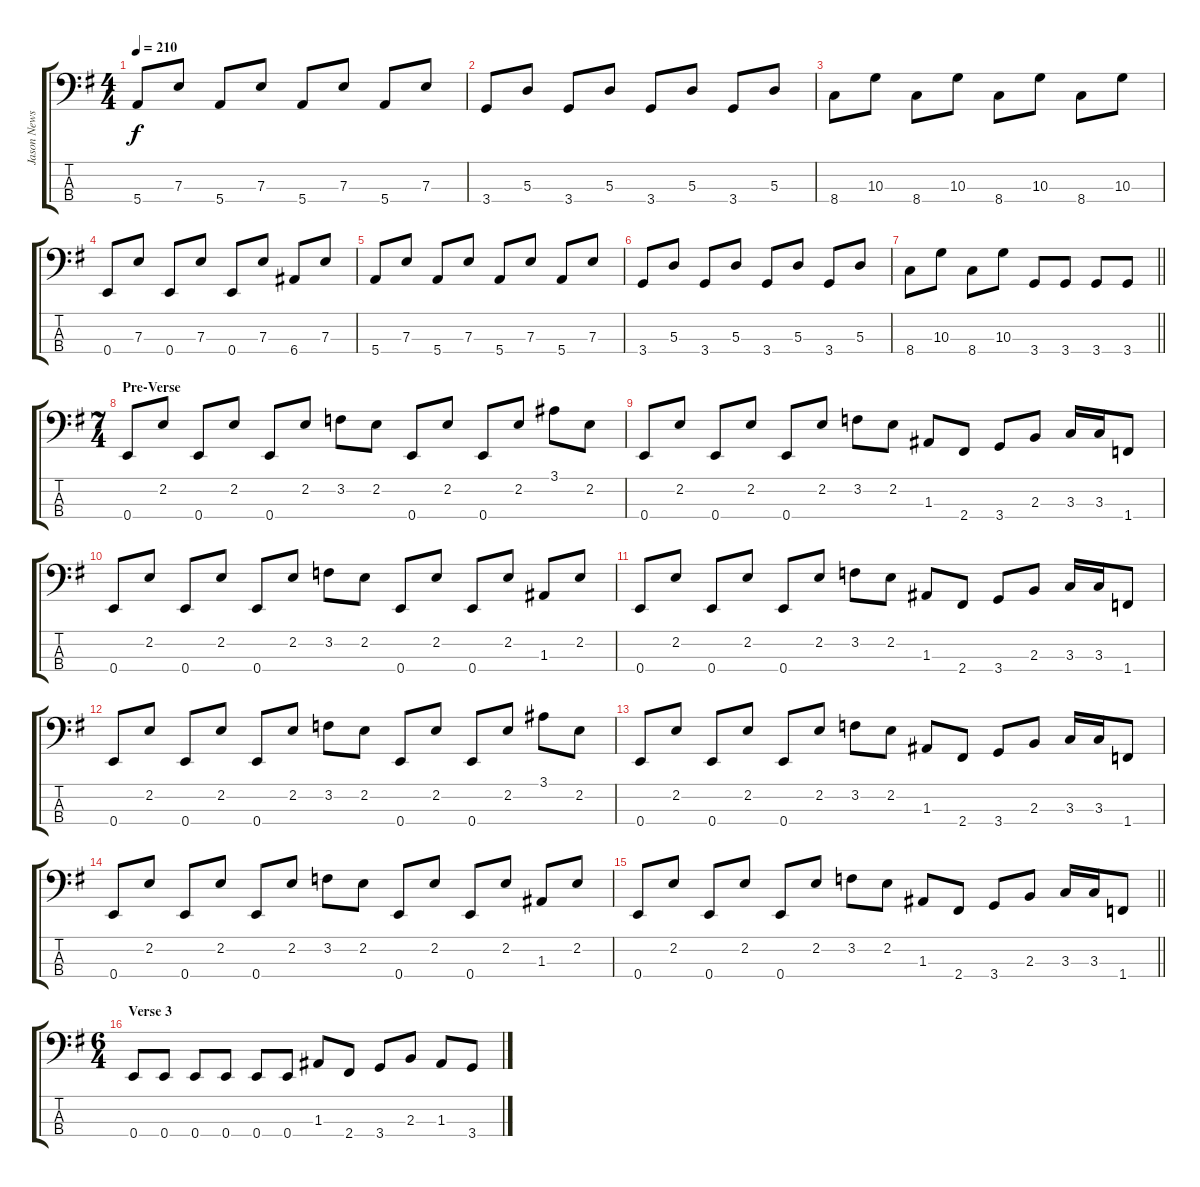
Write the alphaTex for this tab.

\track ("Jason Newsted" "Jason News") {instrument electricbassfinger}
\staff {score tabs}
\tuning (G2 D2 A1 E1) {hide}
\ts (4 4)
\tempo 210
\clef f4
\ks g
5.4.8{dy f} 7.3.8 5.4.8 7.3.8 5.4.8 7.3.8 5.4.8 7.3.8 |
3.4.8 5.3.8 3.4.8 5.3.8 3.4.8 5.3.8 3.4.8 5.3.8 |
8.4.8 10.3.8 8.4.8 10.3.8 8.4.8 10.3.8 8.4.8 10.3.8 |
0.4.8 7.3.8 0.4.8 7.3.8 0.4.8 7.3.8 6.4.8 7.3.8 |
5.4.8 7.3.8 5.4.8 7.3.8 5.4.8 7.3.8 5.4.8 7.3.8 |
3.4.8 5.3.8 3.4.8 5.3.8 3.4.8 5.3.8 3.4.8 5.3.8 |
\barLineRight lightlight
8.4.8 10.3.8 8.4.8 10.3.8 3.4.8 3.4.8 3.4.8 3.4.8 |
\ts (7 4)
\section ("" "Pre-Verse")
0.4.8 2.2.8 0.4.8 2.2.8 0.4.8 2.2.8 3.2.8 2.2.8 0.4.8 2.2.8 0.4.8 2.2.8 3.1.8 2.2.8 |
0.4.8 2.2.8 0.4.8 2.2.8 0.4.8 2.2.8 3.2.8 2.2.8 1.3.8 2.4.8 3.4.8 2.3.8 3.3.16 3.3.16 1.4.8 |
0.4.8 2.2.8 0.4.8 2.2.8 0.4.8 2.2.8 3.2.8 2.2.8 0.4.8 2.2.8 0.4.8 2.2.8 1.3.8 2.2.8 |
0.4.8 2.2.8 0.4.8 2.2.8 0.4.8 2.2.8 3.2.8 2.2.8 1.3.8 2.4.8 3.4.8 2.3.8 3.3.16 3.3.16 1.4.8 |
0.4.8 2.2.8 0.4.8 2.2.8 0.4.8 2.2.8 3.2.8 2.2.8 0.4.8 2.2.8 0.4.8 2.2.8 3.1.8 2.2.8 |
0.4.8 2.2.8 0.4.8 2.2.8 0.4.8 2.2.8 3.2.8 2.2.8 1.3.8 2.4.8 3.4.8 2.3.8 3.3.16 3.3.16 1.4.8 |
0.4.8 2.2.8 0.4.8 2.2.8 0.4.8 2.2.8 3.2.8 2.2.8 0.4.8 2.2.8 0.4.8 2.2.8 1.3.8 2.2.8 |
\barLineRight lightlight
0.4.8 2.2.8 0.4.8 2.2.8 0.4.8 2.2.8 3.2.8 2.2.8 1.3.8 2.4.8 3.4.8 2.3.8 3.3.16 3.3.16 1.4.8 |
\ts (6 4)
\section ("" "Verse 3")
0.4.8 0.4.8 0.4.8 0.4.8 0.4.8 0.4.8 1.3.8 2.4.8 3.4.8 2.3.8 1.3.8 3.4.8
